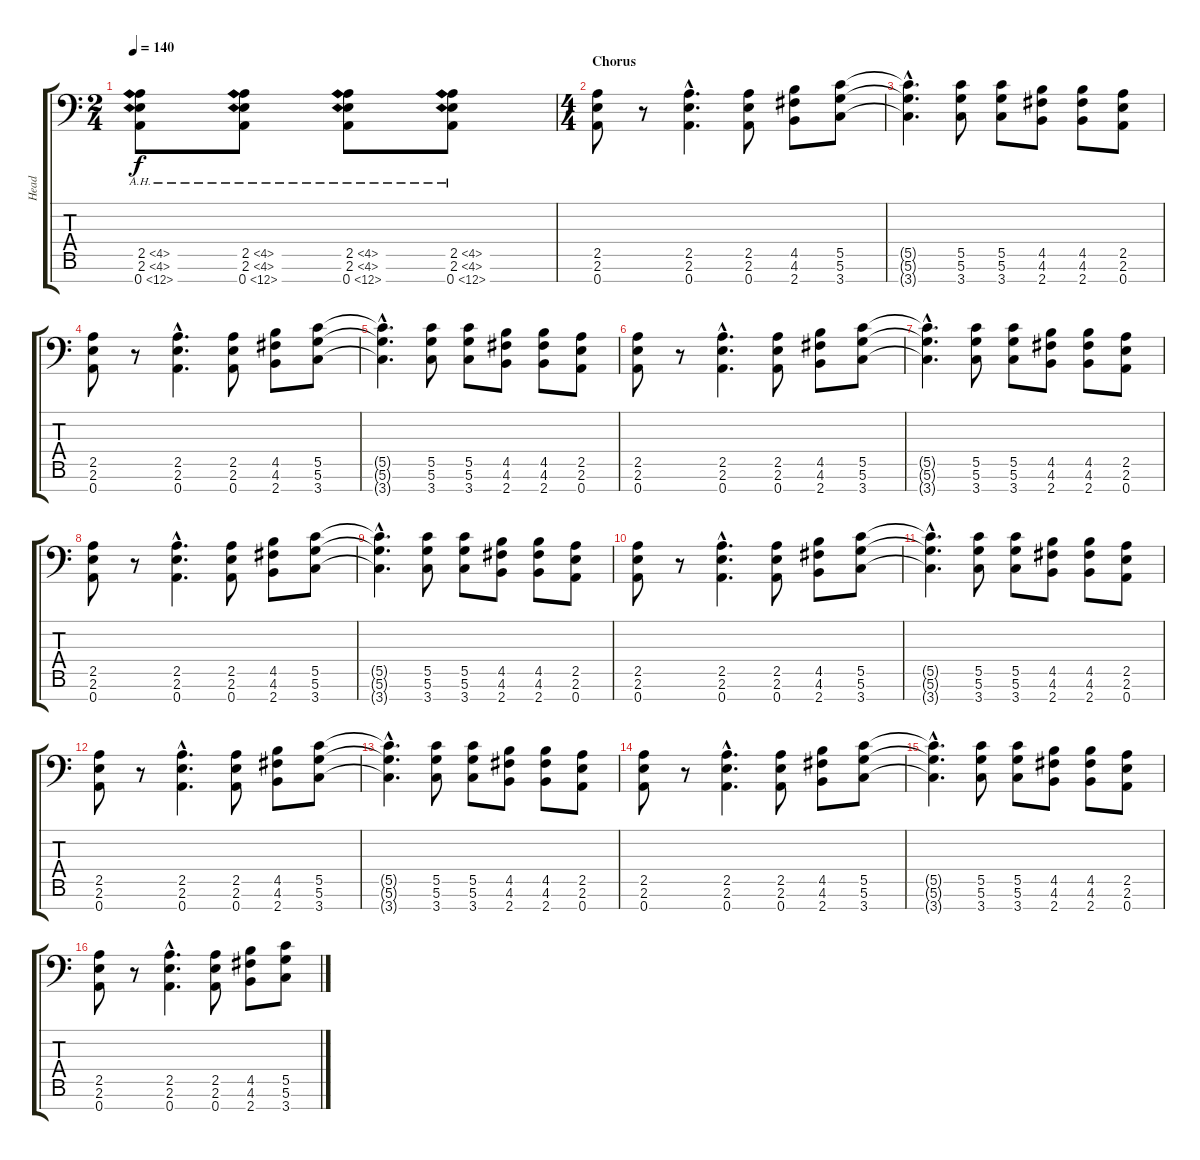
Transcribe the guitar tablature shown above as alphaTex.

\track ("Head" "Head") {instrument distortionguitar}
\staff {score tabs}
\tuning (D4 A3 F3 C3 G2 D2 A1) {hide}
\ts (2 4)
\tempo 140
\clef f4
\ks c
(2.5{ah 2} 2.6{ah 2} 0.7{ah 12}).8{dy f instrument distortionguitar} (2.5{ah 2} 2.6{ah 2} 0.7{ah 12}).8 (2.5{ah 2} 2.6{ah 2} 0.7{ah 12}).8 (2.5{ah 2} 2.6{ah 2} 0.7{ah 12}).8 |
\ts (4 4)
\section ("" "Chorus")
(2.5 2.6 0.7).8 r.8 (2.5{hac} 2.6{hac} 0.7{hac}).4{d} (2.5 2.6 0.7).8 (4.5 4.6 2.7).8 (5.5 5.6 3.7).8 |
(5.5{hac t} 5.6{hac t} 3.7{hac t}).4{d} (5.5 5.6 3.7).8 (5.5 5.6 3.7).8 (4.5 4.6 2.7).8 (4.5 4.6 2.7).8 (2.5 2.6 0.7).8 |
(2.5 2.6 0.7).8 r.8 (2.5{hac} 2.6{hac} 0.7{hac}).4{d} (2.5 2.6 0.7).8 (4.5 4.6 2.7).8 (5.5 5.6 3.7).8 |
(5.5{hac t} 5.6{hac t} 3.7{hac t}).4{d} (5.5 5.6 3.7).8 (5.5 5.6 3.7).8 (4.5 4.6 2.7).8 (4.5 4.6 2.7).8 (2.5 2.6 0.7).8 |
(2.5 2.6 0.7).8 r.8 (2.5{hac} 2.6{hac} 0.7{hac}).4{d} (2.5 2.6 0.7).8 (4.5 4.6 2.7).8 (5.5 5.6 3.7).8 |
(5.5{hac t} 5.6{hac t} 3.7{hac t}).4{d} (5.5 5.6 3.7).8 (5.5 5.6 3.7).8 (4.5 4.6 2.7).8 (4.5 4.6 2.7).8 (2.5 2.6 0.7).8 |
(2.5 2.6 0.7).8 r.8 (2.5{hac} 2.6{hac} 0.7{hac}).4{d} (2.5 2.6 0.7).8 (4.5 4.6 2.7).8 (5.5 5.6 3.7).8 |
(5.5{hac t} 5.6{hac t} 3.7{hac t}).4{d} (5.5 5.6 3.7).8 (5.5 5.6 3.7).8 (4.5 4.6 2.7).8 (4.5 4.6 2.7).8 (2.5 2.6 0.7).8 |
(2.5 2.6 0.7).8 r.8 (2.5{hac} 2.6{hac} 0.7{hac}).4{d} (2.5 2.6 0.7).8 (4.5 4.6 2.7).8 (5.5 5.6 3.7).8 |
(5.5{hac t} 5.6{hac t} 3.7{hac t}).4{d} (5.5 5.6 3.7).8 (5.5 5.6 3.7).8 (4.5 4.6 2.7).8 (4.5 4.6 2.7).8 (2.5 2.6 0.7).8 |
(2.5 2.6 0.7).8 r.8 (2.5{hac} 2.6{hac} 0.7{hac}).4{d} (2.5 2.6 0.7).8 (4.5 4.6 2.7).8 (5.5 5.6 3.7).8 |
(5.5{hac t} 5.6{hac t} 3.7{hac t}).4{d} (5.5 5.6 3.7).8 (5.5 5.6 3.7).8 (4.5 4.6 2.7).8 (4.5 4.6 2.7).8 (2.5 2.6 0.7).8 |
(2.5 2.6 0.7).8 r.8 (2.5{hac} 2.6{hac} 0.7{hac}).4{d} (2.5 2.6 0.7).8 (4.5 4.6 2.7).8 (5.5 5.6 3.7).8 |
(5.5{hac t} 5.6{hac t} 3.7{hac t}).4{d} (5.5 5.6 3.7).8 (5.5 5.6 3.7).8 (4.5 4.6 2.7).8 (4.5 4.6 2.7).8 (2.5 2.6 0.7).8 |
(2.5 2.6 0.7).8 r.8 (2.5{hac} 2.6{hac} 0.7{hac}).4{d} (2.5 2.6 0.7).8 (4.5 4.6 2.7).8 (5.5 5.6 3.7).8
